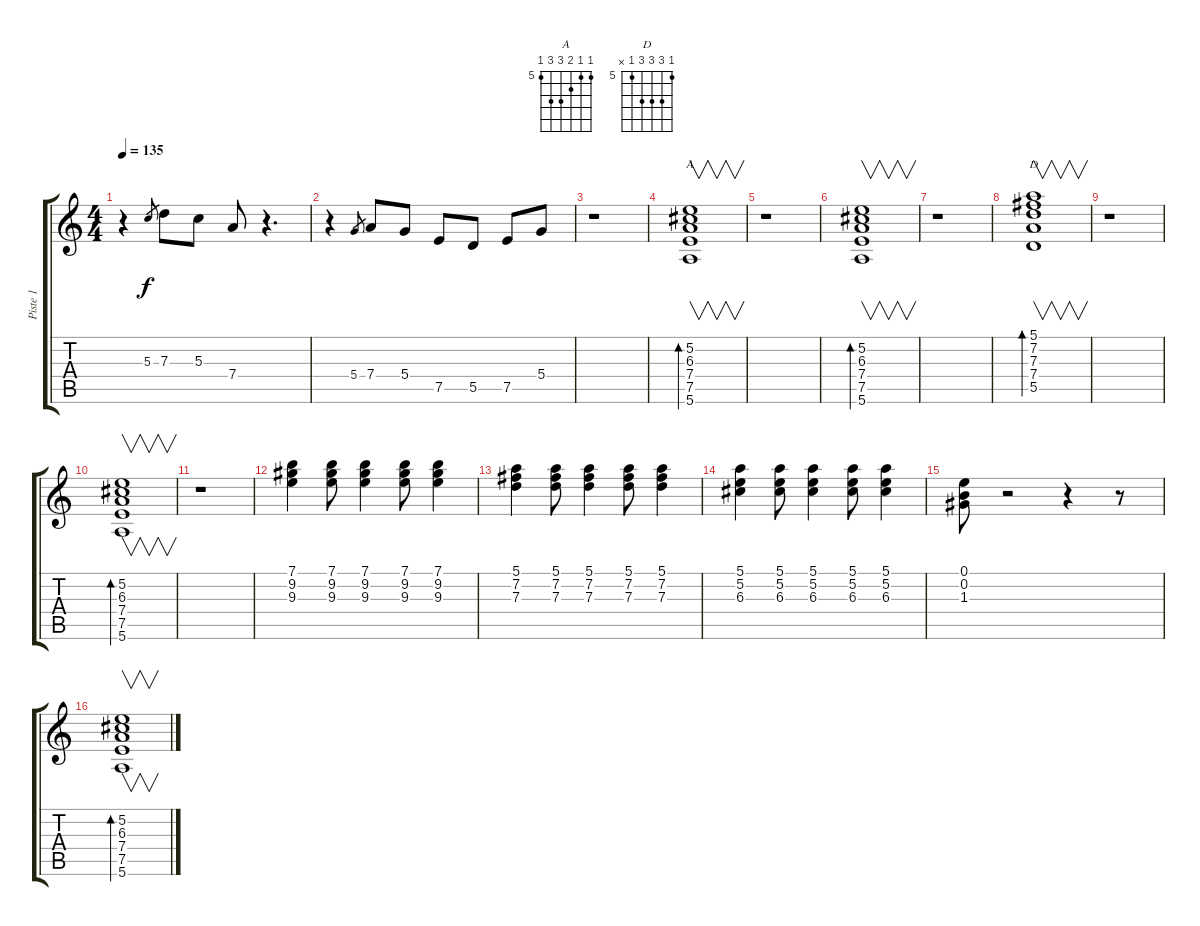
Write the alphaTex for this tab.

\track ("Piste 1" "Piste 1") {instrument electricguitarclean}
\staff {score tabs}
\tuning (E4 B3 G3 D3 A2 E2) {hide}
\chord ("A" 5 5 6 7 7 5) {firstfret 5}
\chord ("D" 5 7 7 7 5 x) {firstfret 5}
\ts (4 4)
\tempo 135
\clef g2
\ks c
r.4{dy f} 5.3.8{gr} 7.3.8 5.3.8 7.4.8 r.4{d} |
r.4 5.4.8{gr} 7.4.8 5.4.8 7.5.8 5.5.8 7.5.8 5.4.8 |
r.1 |
(5.2 6.3 7.4 7.5 5.6).1{v bd 240 ch "A" volume 7} |
r.1 |
(5.2 6.3 7.4 7.5 5.6).1{v bd 240 volume 7} |
r.1 |
(5.1 7.2 7.3 7.4 5.5).1{v bd 240 ch "D" volume 7} |
r.1 |
(5.2 6.3 7.4 7.5 5.6).1{v bd 240 volume 7} |
r.1 |
(7.1 9.2 9.3).4{volume 13} (7.1 9.2 9.3).8 (7.1 9.2 9.3).4 (7.1 9.2 9.3).8 (7.1 9.2 9.3).4 |
(5.1 7.2 7.3).4 (5.1 7.2 7.3).8 (5.1 7.2 7.3).4 (5.1 7.2 7.3).8 (5.1 7.2 7.3).4 |
(5.1 5.2 6.3).4 (5.1 5.2 6.3).8 (5.1 5.2 6.3).4 (5.1 5.2 6.3).8 (5.1 5.2 6.3).4 |
(0.1 0.2 1.3).8 r.2 r.4 r.8 |
(5.2 6.3 7.4 7.5 5.6).1{v bd 240 volume 7}
